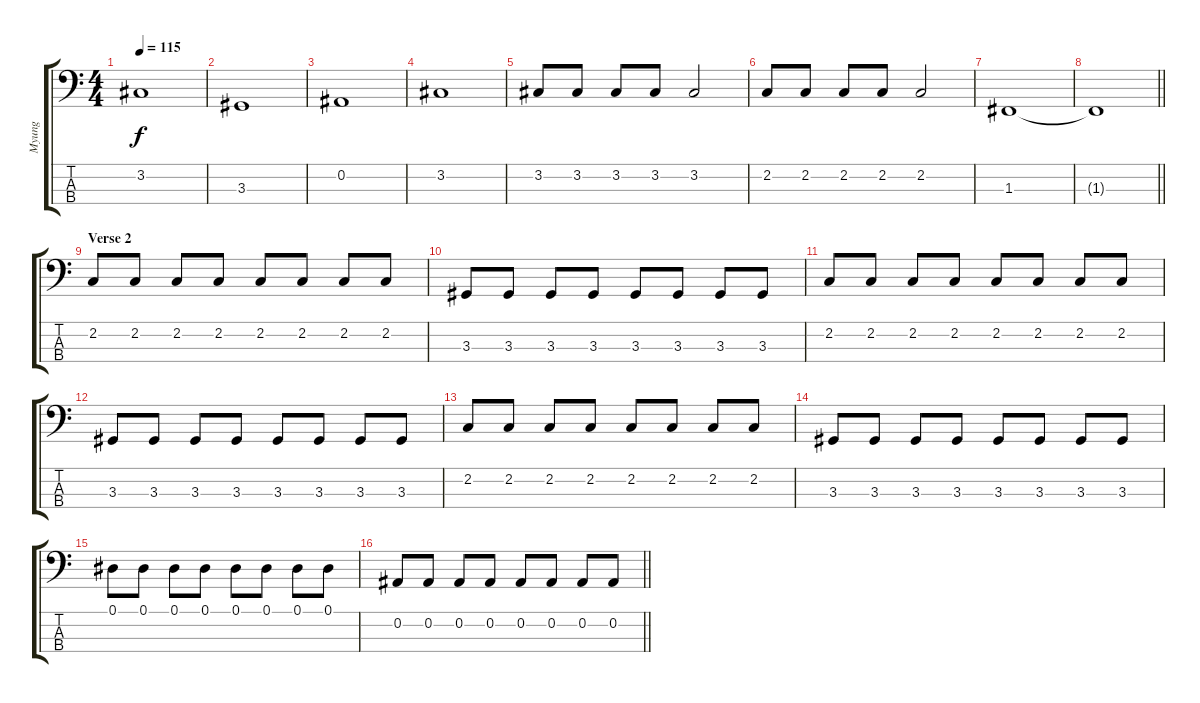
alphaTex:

\track ("Myung" "Myung") {instrument electricbassfinger}
\staff {score tabs}
\tuning (Eb2 Bb1 F1 C1) {hide}
\ts (4 4)
\tempo 115
\clef f4
\ks c
3.2.1{dy f} |
3.3.1 |
0.2.1 |
3.2.1 |
3.2.8 3.2.8 3.2.8 3.2.8 3.2.2 |
2.2.8 2.2.8 2.2.8 2.2.8 2.2.2 |
1.3.1 |
\barLineRight lightlight
1.3{t}.1 |
\section ("" "Verse 2")
2.2.8 2.2.8 2.2.8 2.2.8 2.2.8 2.2.8 2.2.8 2.2.8 |
3.3.8 3.3.8 3.3.8 3.3.8 3.3.8 3.3.8 3.3.8 3.3.8 |
2.2.8 2.2.8 2.2.8 2.2.8 2.2.8 2.2.8 2.2.8 2.2.8 |
3.3.8 3.3.8 3.3.8 3.3.8 3.3.8 3.3.8 3.3.8 3.3.8 |
2.2.8 2.2.8 2.2.8 2.2.8 2.2.8 2.2.8 2.2.8 2.2.8 |
3.3.8 3.3.8 3.3.8 3.3.8 3.3.8 3.3.8 3.3.8 3.3.8 |
0.1.8 0.1.8 0.1.8 0.1.8 0.1.8 0.1.8 0.1.8 0.1.8 |
\barLineRight lightlight
0.2.8 0.2.8 0.2.8 0.2.8 0.2.8 0.2.8 0.2.8 0.2.8
